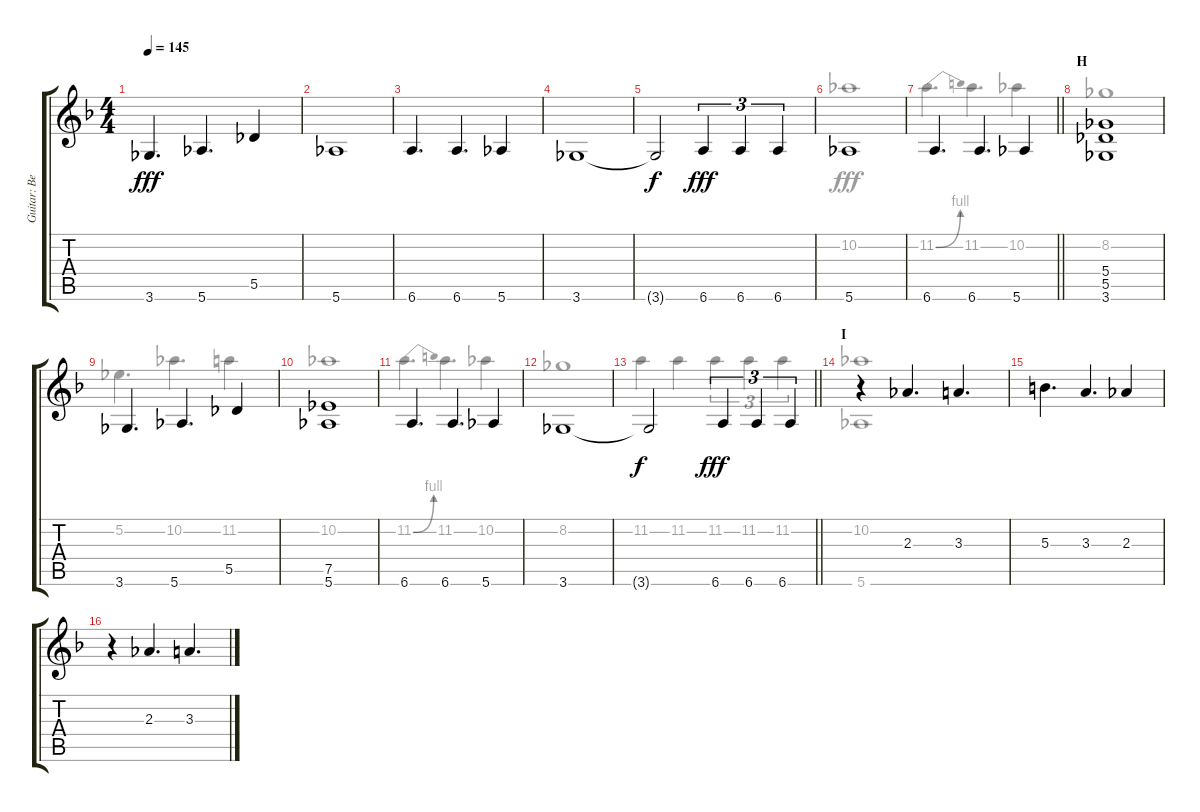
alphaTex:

\track ("Guitar: Ben" "Guitar: Be") {instrument distortionguitar}
\staff {score tabs}
\tuning (Eb4 Bb3 Gb3 Db3 Ab2 Eb2) {hide}
\voice
\ts (4 4)
\tempo 145
\clef g2
\ks f
3.6.4{d dy fff} 5.6.4{d} 5.5.4 |
5.6.1 |
6.6.4{d} 6.6.4{d} 5.6.4 |
3.6.1 |
3.6{t}.2{dy f} 6.6.4{tu (3 2) dy fff} 6.6.4{tu (3 2)} 6.6.4{tu (3 2)} |
5.6.1 |
\barLineRight lightlight
6.6.4{d} 6.6.4{d} 5.6.4 |
\section ("" "H")
(5.4 5.5 3.6).1 |
3.6.4{d} 5.6.4{d} 5.5.4 |
(7.5 5.6).1 |
6.6.4{d} 6.6.4{d} 5.6.4 |
3.6.1 |
\barLineRight lightlight
3.6{t}.2{dy f} 6.6.4{tu (3 2) dy fff} 6.6.4{tu (3 2)} 6.6.4{tu (3 2)} |
\section ("" "I")
r.4 2.3.4{d} 3.3.4{d} |
5.3.4{d} 3.3.4{d} 2.3.4 |
r.4 2.3.4{d} 3.3.4{d}
\voice
\clef g2
\ottava regular
\simile none
\ks f
|
|
|
|
|
10.2.1 |
\barLineRight lightlight
11.2{be (bend 0 0 60 4)}.4{d} 11.2.4{d} 10.2.4 |
8.2.1 |
5.2.4{d} 10.2.4{d} 11.2.4 |
10.2.1 |
11.2{be (bend 0 0 60 4)}.4{d} 11.2.4{d} 10.2.4 |
8.2.1 |
\barLineRight lightlight
11.2.4 11.2.4 11.2.4{tu (3 2)} 11.2.4{tu (3 2)} 11.2.4{tu (3 2)} |
(10.2 5.6).1 |
|
